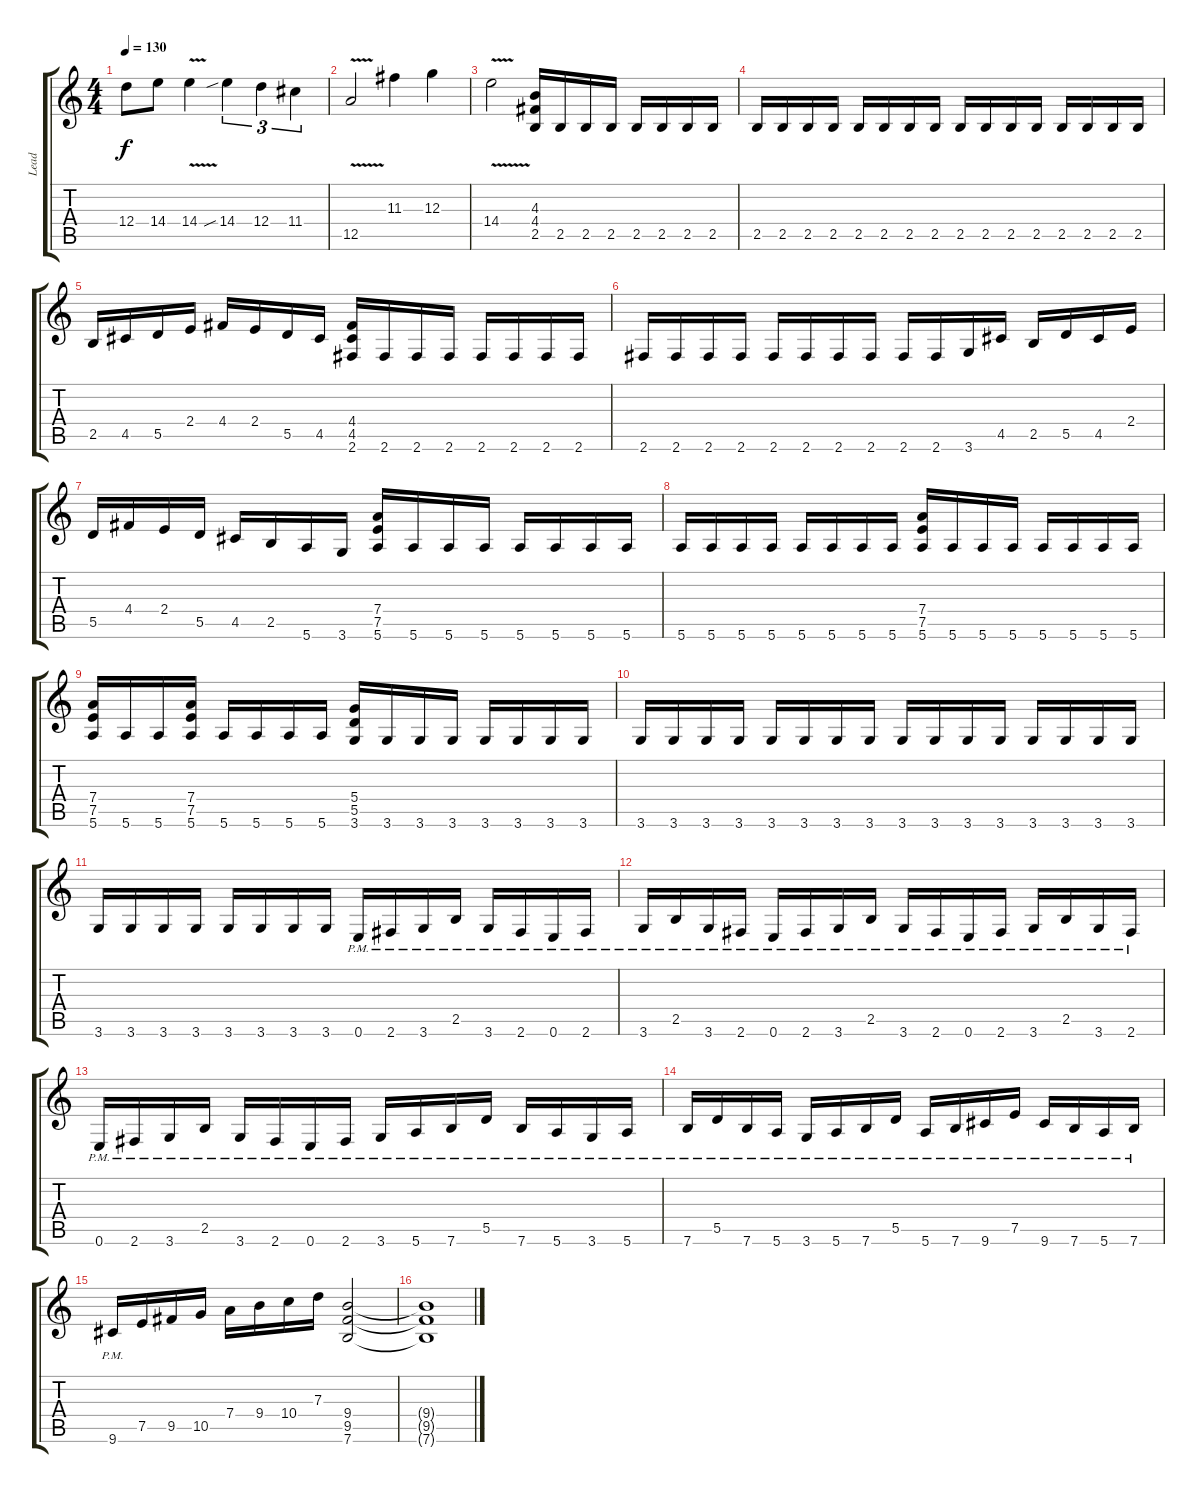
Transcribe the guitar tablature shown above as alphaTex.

\track ("Lead" "Lead") {instrument distortionguitar}
\staff {score tabs}
\tuning (E4 B3 G3 D3 A2 E2) {hide}
\ts (4 4)
\tempo 130
\clef g2
\ks c
12.4{t}.8{dy f} 14.4.8 14.4{v}.4 14.4{sib}.4{tu (3 2)} 12.4.4{tu (3 2)} 11.4.4{tu (3 2)} |
12.5{v}.2 11.3.4 12.3.4 |
14.4{v}.2 (4.3 4.4 2.5).16 2.5.16 2.5.16 2.5.16 2.5.16 2.5.16 2.5.16 2.5.16 |
2.5.16 2.5.16 2.5.16 2.5.16 2.5.16 2.5.16 2.5.16 2.5.16 2.5.16 2.5.16 2.5.16 2.5.16 2.5.16 2.5.16 2.5.16 2.5.16 |
2.5.16 4.5.16 5.5.16 2.4.16 4.4.16 2.4.16 5.5.16 4.5.16 (4.4 4.5 2.6).16 2.6.16 2.6.16 2.6.16 2.6.16 2.6.16 2.6.16 2.6.16 |
2.6.16 2.6.16 2.6.16 2.6.16 2.6.16 2.6.16 2.6.16 2.6.16 2.6.16 2.6.16 3.6.16 4.5.16 2.5.16 5.5.16 4.5.16 2.4.16 |
5.5.16 4.4.16 2.4.16 5.5.16 4.5.16 2.5.16 5.6.16 3.6.16 (7.4 7.5 5.6).16 5.6.16 5.6.16 5.6.16 5.6.16 5.6.16 5.6.16 5.6.16 |
5.6.16 5.6.16 5.6.16 5.6.16 5.6.16 5.6.16 5.6.16 5.6.16 (7.4 7.5 5.6).16 5.6.16 5.6.16 5.6.16 5.6.16 5.6.16 5.6.16 5.6.16 |
(7.4 7.5 5.6).16 5.6.16 5.6.16 (7.4 7.5 5.6).16 5.6.16 5.6.16 5.6.16 5.6.16 (5.4 5.5 3.6).16 3.6.16 3.6.16 3.6.16 3.6.16 3.6.16 3.6.16 3.6.16 |
3.6.16 3.6.16 3.6.16 3.6.16 3.6.16 3.6.16 3.6.16 3.6.16 3.6.16 3.6.16 3.6.16 3.6.16 3.6.16 3.6.16 3.6.16 3.6.16 |
3.6.16 3.6.16 3.6.16 3.6.16 3.6.16 3.6.16 3.6.16 3.6.16 0.6{pm}.16 2.6{pm}.16 3.6{pm}.16 2.5{pm}.16 3.6{pm}.16 2.6{pm}.16 0.6{pm}.16 2.6{pm}.16 |
3.6{pm}.16 2.5{pm}.16 3.6{pm}.16 2.6{pm}.16 0.6{pm}.16 2.6{pm}.16 3.6{pm}.16 2.5{pm}.16 3.6{pm}.16 2.6{pm}.16 0.6{pm}.16 2.6{pm}.16 3.6{pm}.16 2.5{pm}.16 3.6{pm}.16 2.6{pm}.16 |
0.6{pm}.16 2.6{pm}.16 3.6{pm}.16 2.5{pm}.16 3.6{pm}.16 2.6{pm}.16 0.6{pm}.16 2.6{pm}.16 3.6{pm}.16 5.6{pm}.16 7.6{pm}.16 5.5{pm}.16 7.6{pm}.16 5.6{pm}.16 3.6{pm}.16 5.6{pm}.16 |
7.6{pm}.16 5.5{pm}.16 7.6{pm}.16 5.6{pm}.16 3.6{pm}.16 5.6{pm}.16 7.6{pm}.16 5.5{pm}.16 5.6{pm}.16 7.6{pm}.16 9.6{pm}.16 7.5{pm}.16 9.6{pm}.16 7.6{pm}.16 5.6{pm}.16 7.6{pm}.16 |
9.6{pm}.16 7.5.16 9.5.16 10.5.16 7.4.16 9.4.16 10.4.16 7.3.16 (9.4 9.5 7.6).2 |
(9.4{t} 9.5{t} 7.6{t}).1
